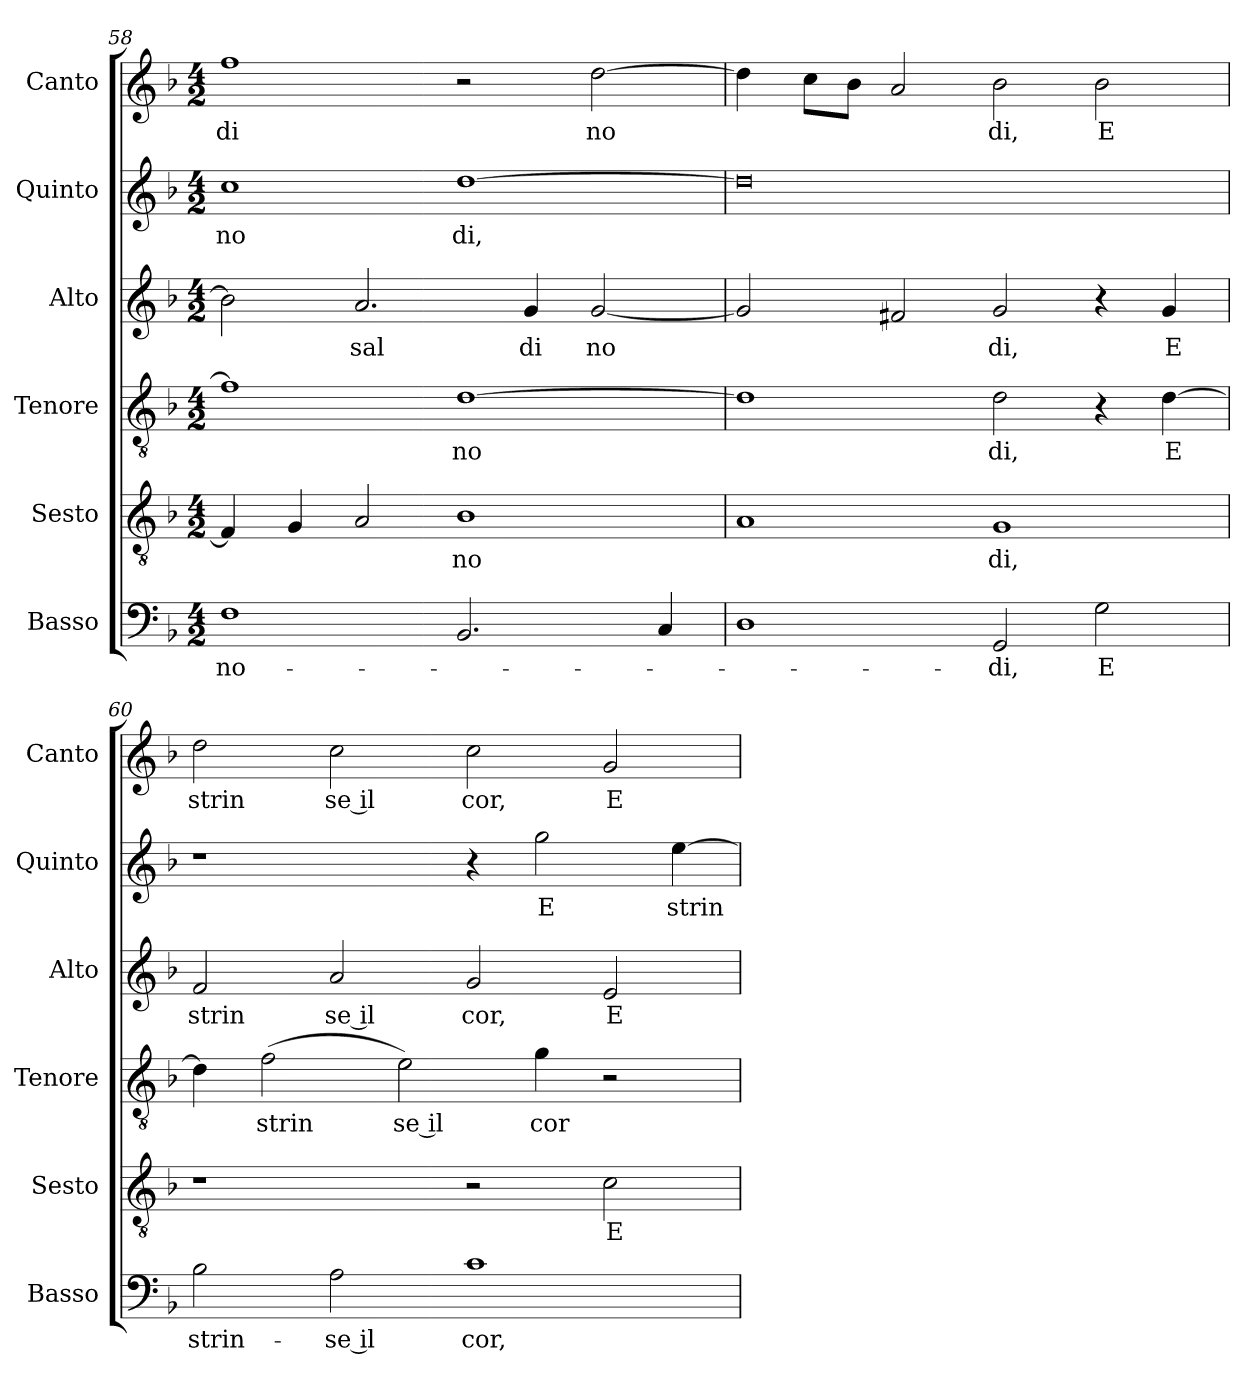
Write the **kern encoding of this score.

**kern	**text	**kern	**text	**kern	**text	**kern	**text	**kern	**text	**kern	**text
*part6	*part6	*part5	*part5	*part4	*part4	*part3	*part3	*part2	*part2	*part1	*part1
*staff6	*staff6	*staff5	*staff5	*staff4	*staff4	*staff3	*staff3	*staff2	*staff2	*staff1	*staff1
*I"Basso	*	*I"Sesto	*	*I"Tenore	*	*I"Alto	*	*I"Quinto	*	*I"Canto	*
*I'Basso	*	*I'Sesto	*	*I'Tenore	*	*I'Alto	*	*I'Quinto	*	*I'Canto	*
!!LO:LB:g=z
*clefF4	*	*clefGv2	*	*clefGv2	*	*clefG2	*	*clefG2	*	*clefG2	*
*k[b-]	*	*k[b-]	*	*k[b-]	*	*k[b-]	*	*k[b-]	*	*k[b-]	*
*F:	*	*F:	*	*F:	*	*F:	*	*F:	*	*F:	*
*M4/2	*	*M4/2	*	*M4/2	*	*M4/2	*	*M4/2	*	*M4/2	*
=58	=58	=58	=58	=58	=58	=58	=58	=58	=58	=58	=58
!	!LO:LY:b:cj	!	!	!	!	!	!	!	!LO:LY:b:cj	!	!LO:LY:b:cj
1F	no-	4F/]	.	1f]	.	2b-\]	.	1cc	no	1ff	-di
.	.	4G/	.	.	.	.	.	.	.	.	.
!	!	!	!	!	!	!	!LO:LY:b:cj	!	!	!	!
.	.	2A/	.	.	.	2.a/	sal	.	.	.	.
!	!	!	!LO:LY:b:cj	!	!LO:LY:b:cj	!	!	!	!LO:LY:b:cj	!	!
2.BB-/	.	1B-	no	[>1d	no	.	.	[>1dd	di,	2r	.
!	!	!	!	!	!	!	!LO:LY:b:cj	!	!	!	!
.	.	.	.	.	.	4g/	di	.	.	.	.
!	!	!	!	!	!	!	!LO:LY:b:cj	!	!	!	!LO:LY:b:cj
.	.	.	.	.	.	[<2g/	no	.	.	[>2dd\	no
4C/	.	.	.	.	.	.	.	.	.	.	.
=59	=59	=59	=59	=59	=59	=59	=59	=59	=59	=59	=59
1D	.	1A	.	1d]	.	2g/]	.	0dd]	.	4dd\]	.
.	.	.	.	.	.	.	.	.	.	8cc\L	.
.	.	.	.	.	.	.	.	.	.	8b-\J	.
.	.	.	.	.	.	2f#X/	.	.	.	2a/	.
!	!LO:LY:b:cj	!	!LO:LY:b:cj	!	!LO:LY:b:cj	!	!LO:LY:b:cj	!	!	!	!LO:LY:b:cj
2GG/	-di,	1G	di,	2d\	di,	2g/	di,	.	.	2b-\	di,
!	!LO:LY:b:cj	!	!	!	!	!	!	!	!	!	!LO:LY:b:cj
2G\	E	.	.	4r	.	4r	.	.	.	2b-\	E
!	!	!	!	!	!LO:LY:b:cj	!	!LO:LY:b:cj	!	!	!	!
.	.	.	.	[>4d\	E	4g/	E	.	.	.	.
=60	=60	=60	=60	=60	=60	=60	=60	=60	=60	=60	=60
!	!LO:LY:b:cj	!	!	!	!	!	!LO:LY:b:cj	!	!	!	!LO:LY:b:cj
2B-\	strin-	1r	.	4d\]	.	2f/	strin	1r	.	2dd\	strin
!	!	!	!	!	!LO:LY:b:cj	!	!	!	!	!	!
.	.	.	.	(>2f\	strin	.	.	.	.	.	.
!	!LO:LY:b:rj	!	!	!	!	!	!LO:LY:b:rj	!	!	!	!LO:LY:b:rj
2A\	-se il	.	.	.	.	2a/	se il	.	.	2cc\	se il
!	!	!	!	!	!LO:LY:b:rj	!	!	!	!	!	!
.	.	.	.	2e\)	se il	.	.	.	.	.	.
!	!LO:LY:b:cj	!	!	!	!	!	!LO:LY:b:cj	!	!	!	!LO:LY:b:cj
1c	cor,	2r	.	.	.	2g/	cor,	4r	.	2cc\	cor,
!	!	!	!	!	!LO:LY:b:cj	!	!	!	!LO:LY:b:cj	!	!
.	.	.	.	4g\	cor	.	.	2gg\	E	.	.
!	!	!	!LO:LY:b:cj	!	!	!	!LO:LY:b:cj	!	!	!	!LO:LY:b:cj
.	.	2c\	E	2r	.	2e/	E	.	.	2g/	E
!	!	!	!	!	!	!	!	!	!LO:LY:b	!	!
.	.	.	.	.	.	.	.	[>4ee\	strin	.	.
=	=	=	=	=	=	=	=	=	=	=	=
*-	*-	*-	*-	*-	*-	*-	*-	*-	*-	*-	*-
